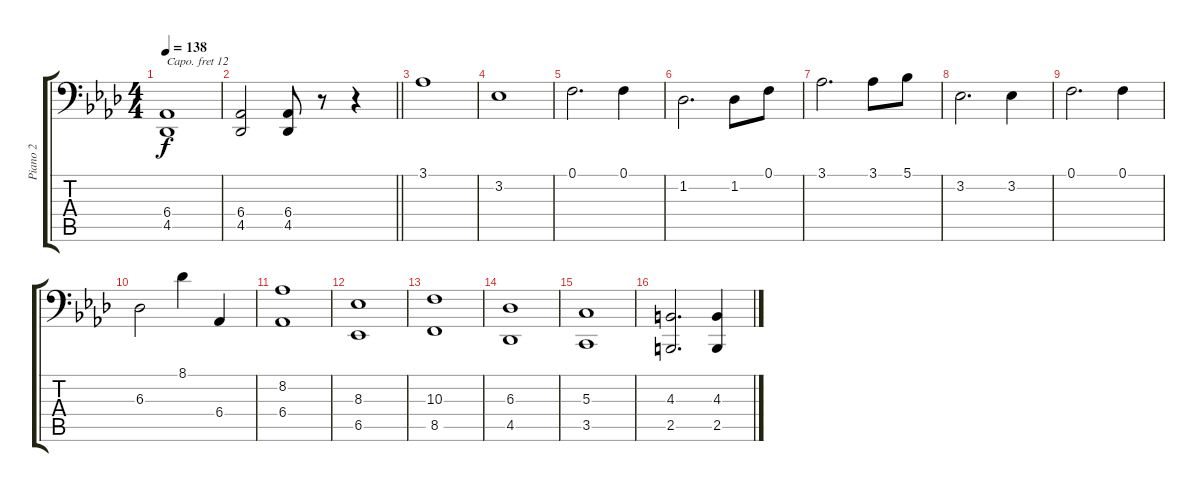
\track ("Piano 2" "Piano 2") {instrument acousticgrandpiano}
\staff {score tabs}
\capo 12
\tuning (F2 C2 G1 D1 A0 E0) {hide}
\ts (4 4)
\tempo 138
\clef f4
\ks ab
(6.4 4.5).1{dy f} |
\barLineRight lightlight
(6.4 4.5).2 (6.4 4.5).8 r.8 r.4 |
3.1.1 |
3.2.1 |
0.1.2{d} 0.1.4 |
1.2.2{d} 1.2.8 0.1.8 |
3.1.2{d} 3.1.8 5.1.8 |
3.2.2{d} 3.2.4 |
0.1.2{d} 0.1.4 |
6.3.2 8.1.4 6.4.4 |
(8.2 6.4).1 |
(8.3 6.5).1 |
(10.3 8.5).1 |
(6.3 4.5).1 |
(5.3 3.5).1 |
(4.3 2.5).2{d} (4.3 2.5).4
